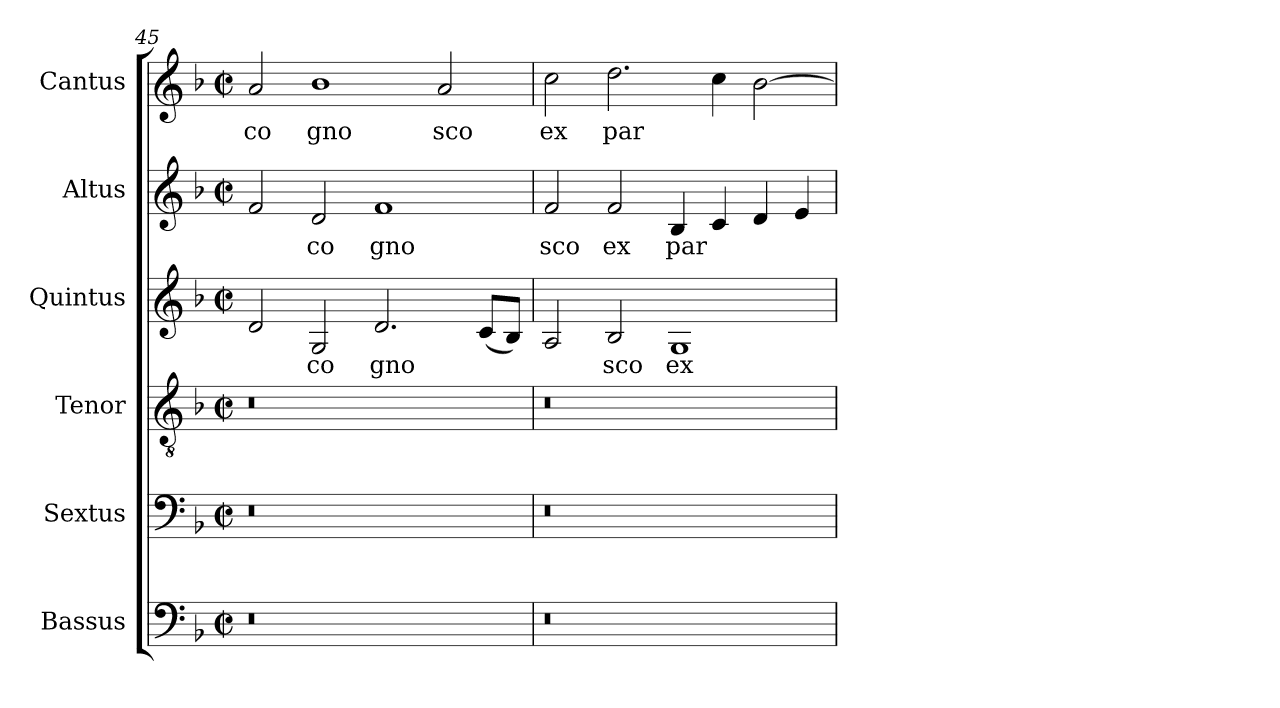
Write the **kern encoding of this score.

**kern	**kern	**kern	**kern	**text	**kern	**text	**kern	**text
*part6	*part5	*part4	*part3	*part3	*part2	*part2	*part1	*part1
*staff6	*staff5	*staff4	*staff3	*staff3	*staff2	*staff2	*staff1	*staff1
*I"Bassus	*I"Sextus	*I"Tenor	*I"Quintus	*	*I"Altus	*	*I"Cantus	*
*clefF4	*clefF4	*clefGv2	*clefG2	*	*clefG2	*	*clefG2	*
*k[b-]	*k[b-]	*k[b-]	*k[b-]	*	*k[b-]	*	*k[b-]	*
*F:	*F:	*F:	*F:	*	*F:	*	*F:	*
*M2/2	*M2/2	*M2/2	*M2/2	*	*M2/2	*	*M2/2	*
*met(c|)	*met(c|)	*met(c|)	*met(c|)	*	*met(c|)	*	*met(c|)	*
=45	=45	=45	=45	=45	=45	=45	=45	=45
!	!	!	!	!	!	!	!	!LO:LY:b:cj
0r	0r	0r	2d/	.	2f/	.	2a/	co
!	!	!	!	!LO:LY:b:cj	!	!LO:LY:b:cj	!	!LO:LY:b:cj
.	.	.	2G/	co	2d/	co	1b-	gno
!	!	!	!	!LO:LY:b	!	!LO:LY:b:cj	!	!
.	.	.	2.d/	gno	1f	gno	.	.
!	!	!	!	!	!	!	!	!LO:LY:b:cj
.	.	.	.	.	.	.	2a/	sco
.	.	.	(<8c/L	.	.	.	.	.
.	.	.	8B-/J)	.	.	.	.	.
=46	=46	=46	=46	=46	=46	=46	=46	=46
!	!	!	!	!	!	!LO:LY:b:cj	!	!LO:LY:b:cj
0r	0r	0r	2A/	.	2f/	sco	2cc\	ex
!	!	!	!	!LO:LY:b:cj	!	!LO:LY:b:cj	!	!LO:LY:b
.	.	.	2B-/	sco	2f/	ex	2.dd\	par
!	!	!	!	!LO:LY:b:cj	!	!LO:LY:b	!	!
.	.	.	1G	ex	4B-/	par	.	.
.	.	.	.	.	4c/	.	4cc\	.
.	.	.	.	.	4d/	.	[>2b-\	.
.	.	.	.	.	4e/	.	.	.
=	=	=	=	=	=	=	=	=
*-	*-	*-	*-	*-	*-	*-	*-	*-
